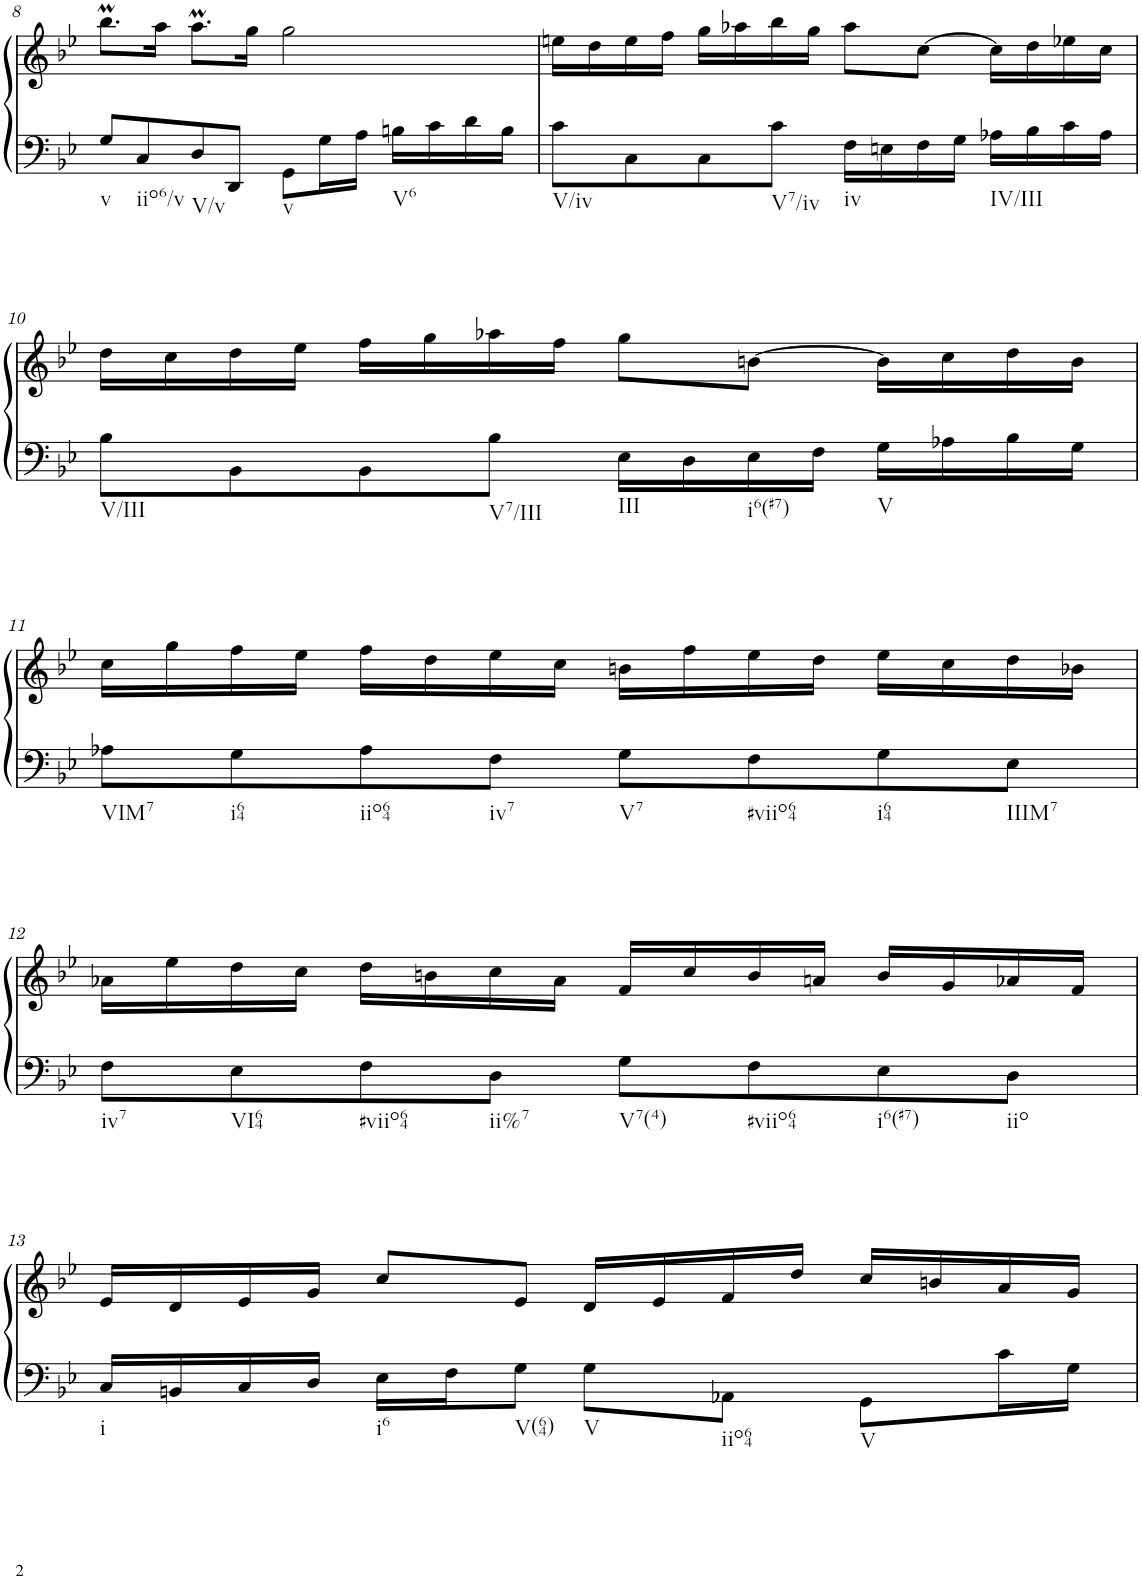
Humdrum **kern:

**kern	**kern
*part1	*part1
*staff2	*staff1
*I"unbenannt2	*
!!LO:PB:g=z
*clefF4	*clefG2
*k[b-e-]	*k[b-e-]
*M4/4	*M4/4
=8	=8
!LO:TX:b:t=v	!
8G/L	8.bb-M\L
!LO:TX:b:t=iio6/v	!
8C/	.
.	16aa\Jk
!LO:TX:b:t=V/v	!
8D/	8.aam\L
8DD/J	.
.	16gg\Jk
!LO:TX:b:t=v	!
8GG\L	2gg\
16G\L	.
16A\JJ	.
!LO:TX:b:t=V6	!
16Bn\LL	.
16c\	.
16d\	.
16B\JJ	.
=9	=9
!LO:TX:b:t=V/iv	!
8c\L	16een\LL
.	16dd\
8C\	16ee\
.	16ff\JJ
8C\	16gg\LL
.	16aa-X\
!LO:TX:b:t=V7/iv	!
8c\J	16bb-\
.	16gg\JJ
!LO:TX:b:t=iv	!
16F\LL	8aa-\L
16En\	.
16F\	[8cc\J
16G\JJ	.
!LO:TX:b:t=IV/III	!
16A-X\LL	16cc\LL]
16B-\	16dd\
16c\	16ee-X\
16A-\JJ	16cc\JJ
!!LO:LB:g=z
=10	=10
!LO:TX:b:t=V/III	!
8B-\L	16dd\LL
.	16cc\
8BB-\	16dd\
.	16ee-\JJ
8BB-\	16ff\LL
.	16gg\
!LO:TX:b:t=V7/III	!
8B-\J	16aa-X\
.	16ff\JJ
!LO:TX:b:t=III	!
16E-\LL	8gg\L
16D\	.
!LO:TX:b:t=i6(#7)	!
16E-\	[8bn\J
16F\JJ	.
!LO:TX:b:t=V	!
16G\LL	16b\LL]
16A-X\	16cc\
16B-\	16dd\
16G\JJ	16b\JJ
!!LO:LB:g=z
=11	=11
!LO:TX:b:t=VIM7	!
8A-X\L	16cc\LL
.	16gg\
!LO:TX:b:t=i64	!
8G\	16ff\
.	16ee-\JJ
!LO:TX:b:t=iio64	!
8A-\	16ff\LL
.	16dd\
!LO:TX:b:t=iv7	!
8F\J	16ee-\
.	16cc\JJ
!LO:TX:b:t=V7	!
8G\L	16bn\LL
.	16ff\
!LO:TX:b:t=#viio64	!
8F\	16ee-\
.	16dd\JJ
!LO:TX:b:t=i64	!
8G\	16ee-\LL
.	16cc\
!LO:TX:b:t=IIIM7	!
8E-\J	16dd\
.	16b-X\JJ
!!LO:LB:g=z
=12	=12
!LO:TX:b:t=iv7	!
8F\L	16a-X\LL
.	16ee-\
!LO:TX:b:t=VI64	!
8E-\	16dd\
.	16cc\JJ
!LO:TX:b:t=#viio64	!
8F\	16dd\LL
.	16bn\
!LO:TX:b:t=ii%7	!
8D\J	16cc\
.	16a-\JJ
!LO:TX:b:t=V7(4)	!
8G\L	16f/LL
.	16cc/
!LO:TX:b:t=#viio64	!
8F\	16b/
.	16an/JJ
!LO:TX:b:t=i6(#7)	!
8E-\	16b/LL
.	16g/
!LO:TX:b:t=iio	!
8D\J	16a-X/
.	16f/JJ
!!LO:LB:g=z
=13	=13
!LO:TX:b:t=i	!
16C/LL	16e-/LL
16BBn/	16d/
16C/	16e-/
16D/JJ	16g/JJ
!LO:TX:b:t=i6	!
16E-\LL	8cc/L
16F\J	.
!LO:TX:b:t=V(64)	!
8G\J	8e-/J
!LO:TX:b:t=V	!
8G\L	16d/LL
.	16e-/
!LO:TX:b:t=iio64	!
8AA-X\J	16f/
.	16dd/JJ
!LO:TX:b:t=V	!
8GG\L	16cc/LL
.	16bn/
16c\L	16a/
16G\JJ	16g/JJ
=	=
*-	*-
